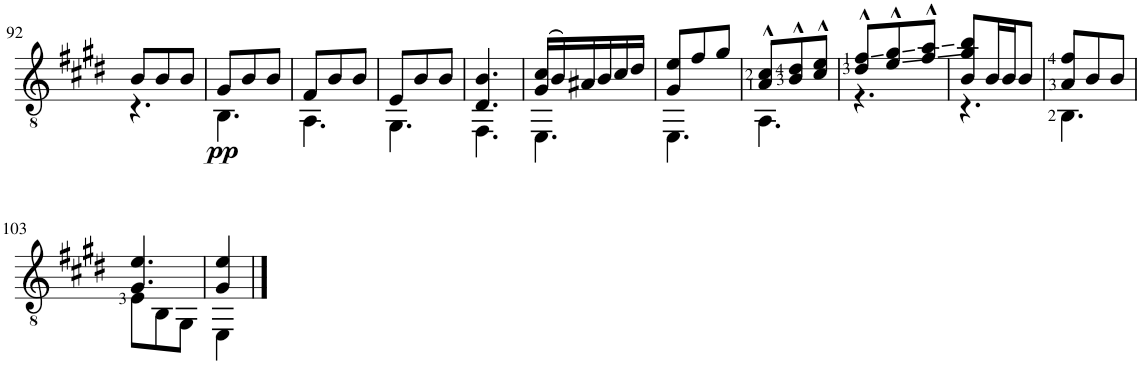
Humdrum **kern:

**kern	**dynam
*part1	*part1
*staff1	*staff1
*I"Guitar	*
*I'Guit.	*
!!LO:PB:g=z
*clefGv2	*
*k[f#c#g#d#]	*
*M3/8	*
=92	=92
*^	*
8B/L	4.r	.
8B/	.	.
8B/J	.	.
=93	=93	=93
!	!	!LO:DY:b
8G#/L	4.BB\	pp
8B/	.	.
8B/J	.	.
=94	=94	=94
8F#/L	4.AA\	.
8B/	.	.
8B/J	.	.
=95	=95	=95
8E/L	4.GG#\	.
8B/	.	.
8B/J	.	.
=96	=96	=96
4.D#/ 4.B/	4.FF#\	.
=97	=97	=97
(16G#/ 16c#/LL	4.EE\	.
16B/)	.	.
16A#X/	.	.
16B/	.	.
16c#/	.	.
16d#/JJ	.	.
=98	=98	=98
8G#/ 8e/L	4.EE\	.
8f#/	.	.
8g#/J	.	.
=99	=99	=99
8A/^^ 8c#/^^L	4.AA\	.
8B/^^ 8d#/^^	.	.
8c#/^^ 8e/^^J	.	.
=100	=100	=100
8d#/^^ 8f#/^^L	4.r	.
8e/^^ 8g#/^^	.	.
8f#/^^ 8a/^^J	.	.
=101	=101	=101
8B/ 8g#/ 8b/L	4.r	.
16B/L	.	.
16B/J	.	.
8B/J	.	.
=102	=102	=102
8A/ 8f#/L	4.BB\	.
8B/	.	.
8B/J	.	.
!!LO:LB:g=z	!!
=103	=103	=103
4.G#/ 4.e/	8E\L	.
.	8BB\	.
.	8GG#\J	.
=104	=104	=104
4G#/ 4e/	4EE\	.
*v	*v	*
==	==
*-	*-
